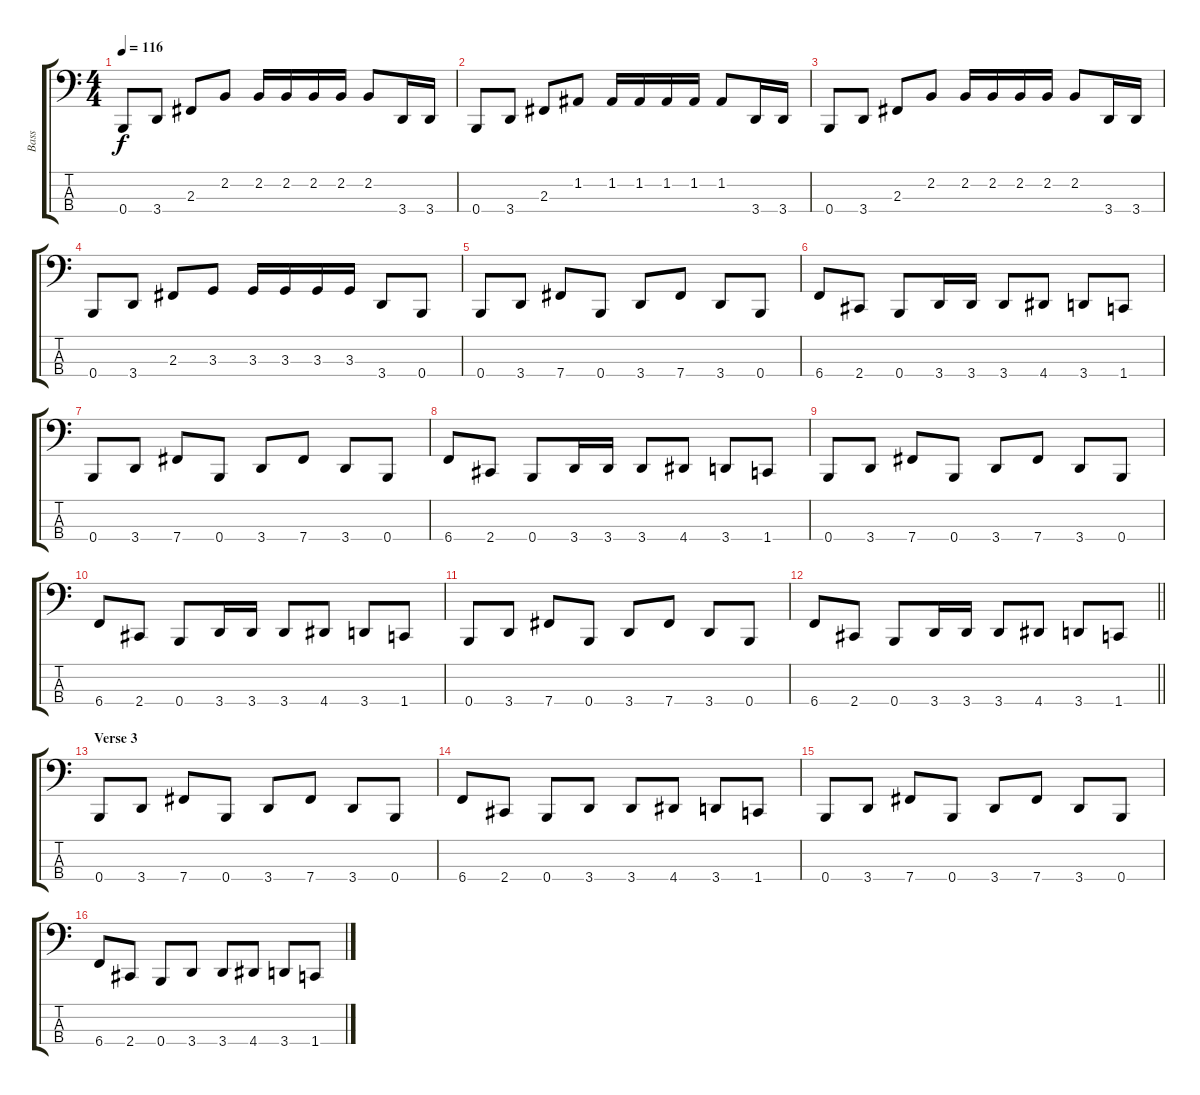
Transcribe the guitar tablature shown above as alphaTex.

\track ("Bass" "Bass") {instrument electricbassfinger}
\staff {score tabs}
\tuning (D2 A1 E1 B0) {hide}
\ts (4 4)
\tempo 116
\clef f4
\ks c
0.4.8{dy f} 3.4.8 2.3.8 2.2.8 2.2.16 2.2.16 2.2.16 2.2.16 2.2.8 3.4.16 3.4.16 |
0.4.8 3.4.8 2.3.8 1.2.8 1.2.16 1.2.16 1.2.16 1.2.16 1.2.8 3.4.16 3.4.16 |
0.4.8 3.4.8 2.3.8 2.2.8 2.2.16 2.2.16 2.2.16 2.2.16 2.2.8 3.4.16 3.4.16 |
0.4.8 3.4.8 2.3.8 3.3.8 3.3.16 3.3.16 3.3.16 3.3.16 3.4.8 0.4.8 |
0.4.8 3.4.8 7.4.8 0.4.8 3.4.8 7.4.8 3.4.8 0.4.8 |
6.4.8 2.4.8 0.4.8 3.4.16 3.4.16 3.4.8 4.4.8 3.4.8 1.4.8 |
0.4.8 3.4.8 7.4.8 0.4.8 3.4.8 7.4.8 3.4.8 0.4.8 |
6.4.8 2.4.8 0.4.8 3.4.16 3.4.16 3.4.8 4.4.8 3.4.8 1.4.8 |
0.4.8 3.4.8 7.4.8 0.4.8 3.4.8 7.4.8 3.4.8 0.4.8 |
6.4.8 2.4.8 0.4.8 3.4.16 3.4.16 3.4.8 4.4.8 3.4.8 1.4.8 |
0.4.8 3.4.8 7.4.8 0.4.8 3.4.8 7.4.8 3.4.8 0.4.8 |
\barLineRight lightlight
6.4.8 2.4.8 0.4.8 3.4.16 3.4.16 3.4.8 4.4.8 3.4.8 1.4.8 |
\section ("" "Verse 3")
0.4.8 3.4.8 7.4.8 0.4.8 3.4.8 7.4.8 3.4.8 0.4.8 |
6.4.8 2.4.8 0.4.8 3.4.8 3.4.8 4.4.8 3.4.8 1.4.8 |
0.4.8 3.4.8 7.4.8 0.4.8 3.4.8 7.4.8 3.4.8 0.4.8 |
6.4.8 2.4.8 0.4.8 3.4.8 3.4.8 4.4.8 3.4.8 1.4.8
